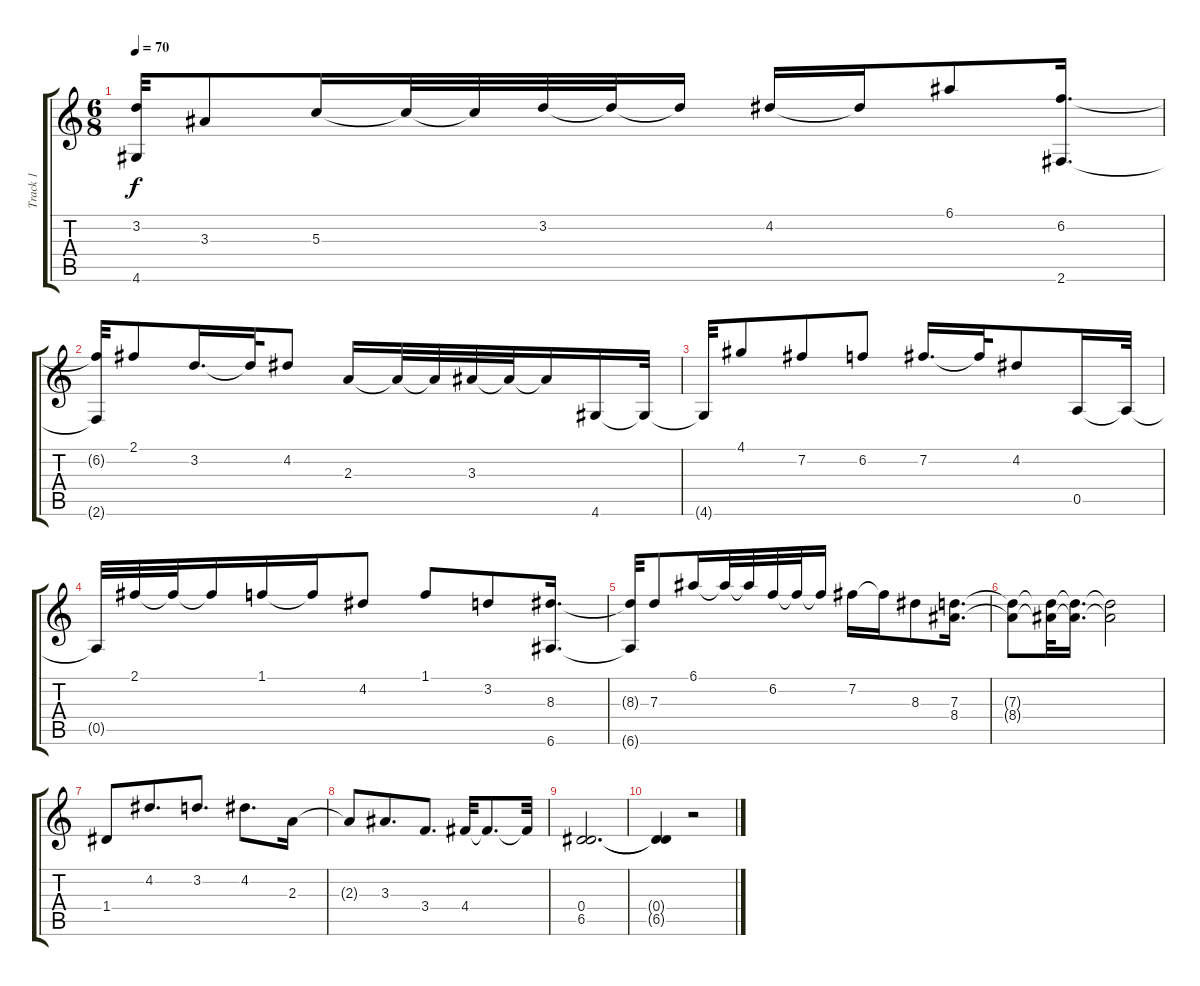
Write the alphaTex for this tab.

\track ("Track 1" "Track 1") {instrument acousticguitarsteel}
\staff {score tabs}
\tuning (E4 B3 G3 D3 A2 E2) {hide}
\ts (6 8)
\tempo 70
\clef g2
\ks c
(3.2{t} 4.6{t}).32{dy f} 3.3.8 5.3.16 5.3{t}.32 5.3{t}.32 3.2.32 3.2{t}.32 3.2{t}.16 4.2.16 4.2{t}.16 6.1.8 (6.2 2.6).16{d} |
(6.2{t} 2.6{t}).32 2.1.8 3.2.16{d} 3.2{t}.32 4.2.8 2.3.16 2.3{t}.32 2.3{t}.32 3.3.32 3.3{t}.32 3.3{t}.16 4.6.16 4.6{t}.32 |
4.6{t}.32 4.1.8 7.2.8 6.2.8 7.2.16{d} 7.2{t}.32 4.2.8 0.5.16 0.5{t}.32 |
0.5{t}.32 2.1.32 2.1{t}.32 2.1{t}.16 1.1.16 1.1{t}.16 4.2.8 1.1.8 3.2.8 (8.3 6.6).16{d} |
(8.3{t} 6.6{t}).32 7.3.8 6.1.16 6.1{t}.32 6.1{t}.32 6.2.32 6.2{t}.32 6.2{t}.16 7.2.16 7.2{t}.16 8.3.8 (7.3 8.4).16{d} |
(7.3{t} 8.4{t}).8 (7.3{t} 8.4{t}).32 (7.3{t} 8.4{t}).16{d} (7.3{t} 8.4{t}).2 |
1.4.8 4.2.8{d} 3.2.8{d} 4.2.8{d} 2.3.16 |
2.3{t}.8 3.3.8{d} 3.4.8{d} 4.4.32 4.4{t}.8{d} 4.4{t}.32 |
(0.4 6.5).2{d} |
(0.4{t} 6.5{t}).4 r.2
